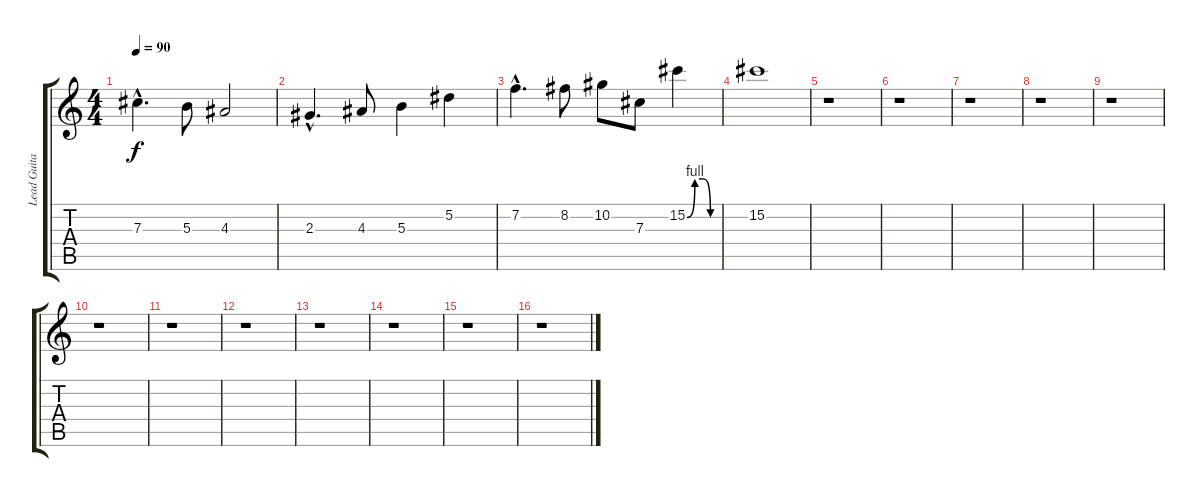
\track ("Lead Guitar" "Lead Guita") {instrument distortionguitar}
\staff {score tabs}
\tuning (Eb4 Bb3 Gb3 Db3 Ab2 Eb2) {hide}
\ts (4 4)
\tempo 90
\clef g2
\ks c
7.3{hac}.4{d dy f} 5.3.8 4.3.2 |
2.3{hac}.4{d} 4.3.8 5.3.4 5.2.4 |
7.2{hac}.4{d} 8.2.8 10.2.8 7.3.8 15.2{be (custom 0 0 15 4 30 4 45 0 60 0)}.4 |
15.2.1 |
r.1 |
r.1 |
r.1 |
r.1 |
r.1 |
r.1 |
r.1 |
r.1 |
r.1 |
r.1 |
r.1 |
r.1
